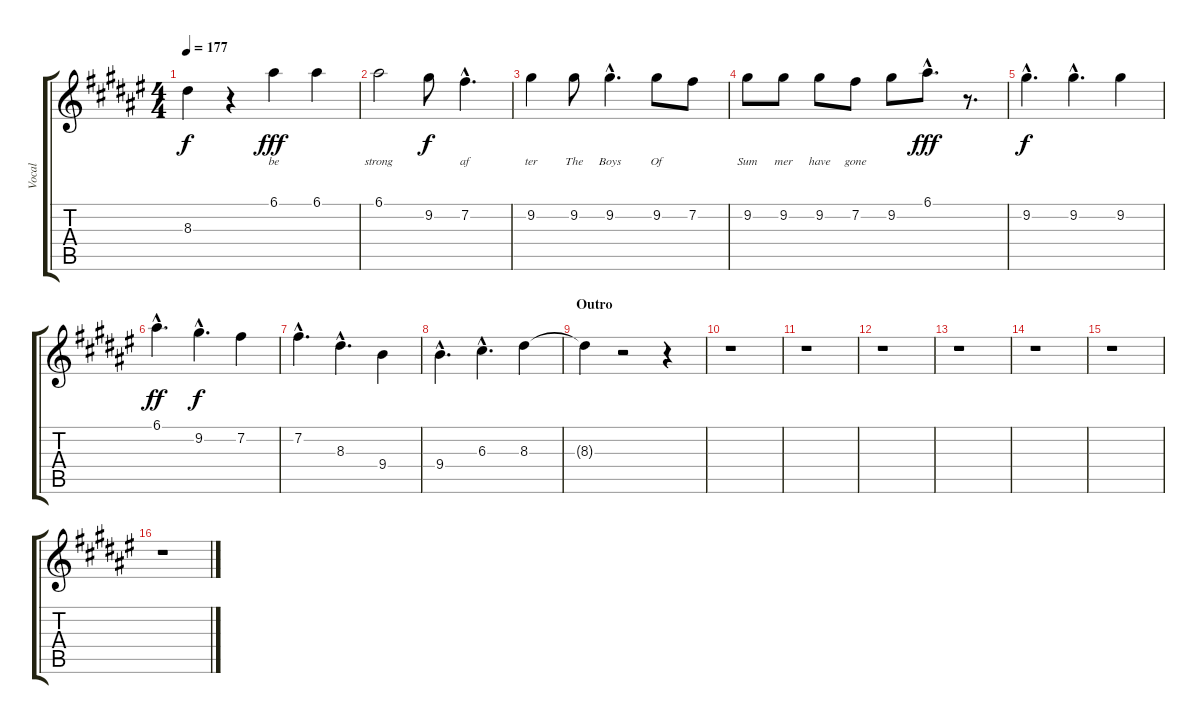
\track ("Vocal" "Vocal") {instrument electricguitarjazz}
\staff {score tabs}
\tuning (E4 B3 G3 D3 A2 E2) {hide}
\ts (4 4)
\tempo 177
\clef g2
\ks d#minor
8.3{t}.4{lyrics (0 "") lyrics (1 "") lyrics (2 "") lyrics (3 "") lyrics (4 "") dy f} r.4 6.1.4{lyrics (0 "be") lyrics (1 "") lyrics (2 "") lyrics (3 "") lyrics (4 "") dy fff} 6.1.4{lyrics (0 "") lyrics (1 "") lyrics (2 "") lyrics (3 "") lyrics (4 "")} |
6.1.2{lyrics (0 "strong") lyrics (1 "") lyrics (2 "") lyrics (3 "") lyrics (4 "")} 9.2.8{lyrics (0 "") lyrics (1 "") lyrics (2 "") lyrics (3 "") lyrics (4 "") dy f} 7.2{hac}.4{d lyrics (0 "af") lyrics (1 "") lyrics (2 "") lyrics (3 "") lyrics (4 "")} |
9.2.4{lyrics (0 "ter") lyrics (1 "") lyrics (2 "") lyrics (3 "") lyrics (4 "")} 9.2.8{lyrics (0 "The") lyrics (1 "") lyrics (2 "") lyrics (3 "") lyrics (4 "")} 9.2{hac}.4{d lyrics (0 "Boys") lyrics (1 "") lyrics (2 "") lyrics (3 "") lyrics (4 "")} 9.2.8{lyrics (0 "Of") lyrics (1 "") lyrics (2 "") lyrics (3 "") lyrics (4 "")} 7.2.8{lyrics (0 "") lyrics (1 "") lyrics (2 "") lyrics (3 "") lyrics (4 "")} |
9.2.8{lyrics (0 "Sum") lyrics (1 "") lyrics (2 "") lyrics (3 "") lyrics (4 "")} 9.2.8{lyrics (0 "mer") lyrics (1 "") lyrics (2 "") lyrics (3 "") lyrics (4 "")} 9.2.8{lyrics (0 "have") lyrics (1 "") lyrics (2 "") lyrics (3 "") lyrics (4 "")} 7.2.8{lyrics (0 "gone") lyrics (1 "") lyrics (2 "") lyrics (3 "") lyrics (4 "")} 9.2.8{lyrics (0 "") lyrics (1 "") lyrics (2 "") lyrics (3 "") lyrics (4 "")} 6.1{hac}.8{d lyrics (0 "") lyrics (1 "") lyrics (2 "") lyrics (3 "") lyrics (4 "") dy fff} r.8{d} |
9.2{hac}.4{d lyrics (0 "") lyrics (1 "") lyrics (2 "") lyrics (3 "") lyrics (4 "") dy f} 9.2{hac}.4{d lyrics (0 "") lyrics (1 "") lyrics (2 "") lyrics (3 "") lyrics (4 "")} 9.2.4 |
6.1{hac}.4{d dy ff} 9.2{hac}.4{d dy f} 7.2.4 |
7.2{hac}.4{d} 8.3{hac}.4{d} 9.4.4 |
9.4{hac}.4{d} 6.3{hac}.4{d} 8.3.4 |
\section ("" "Outro")
8.3{t}.4 r.2 r.4 |
r.1 |
r.1 |
r.1 |
r.1 |
r.1 |
r.1 |
r.1
